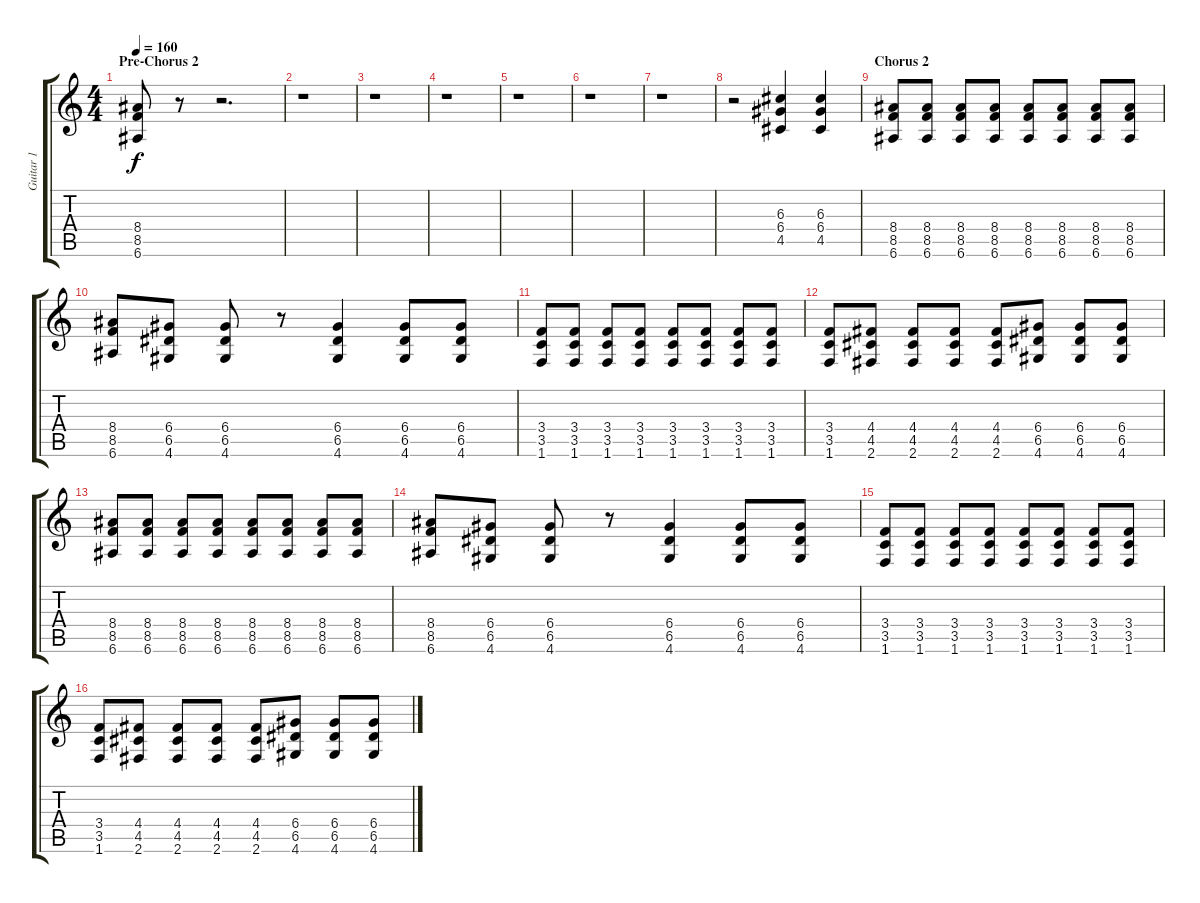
\track ("Guitar 1" "Guitar 1") {instrument overdrivenguitar}
\staff {score tabs}
\tuning (E4 B3 G3 D3 A2 E2) {hide}
\ts (4 4)
\section ("" "Pre-Chorus 2")
\tempo 160
\clef g2
\ks c
(8.4 8.5 6.6).8{dy f} r.8 r.2{d} |
r.1 |
r.1 |
r.1 |
r.1 |
r.1 |
r.1 |
r.2 (6.3 6.4 4.5).4 (6.3 6.4 4.5).4 |
\section ("" "Chorus 2")
(8.4 8.5 6.6).8 (8.4 8.5 6.6).8 (8.4 8.5 6.6).8 (8.4 8.5 6.6).8 (8.4 8.5 6.6).8 (8.4 8.5 6.6).8 (8.4 8.5 6.6).8 (8.4 8.5 6.6).8 |
(8.4 8.5 6.6).8 (6.4 6.5 4.6).8 (6.4 6.5 4.6).8 r.8 (6.4 6.5 4.6).4 (6.4 6.5 4.6).8 (6.4 6.5 4.6).8 |
(3.4 3.5 1.6).8 (3.4 3.5 1.6).8 (3.4 3.5 1.6).8 (3.4 3.5 1.6).8 (3.4 3.5 1.6).8 (3.4 3.5 1.6).8 (3.4 3.5 1.6).8 (3.4 3.5 1.6).8 |
(3.4 3.5 1.6).8 (4.4 4.5 2.6).8 (4.4 4.5 2.6).8 (4.4 4.5 2.6).8 (4.4 4.5 2.6).8 (6.4 6.5 4.6).8 (6.4 6.5 4.6).8 (6.4 6.5 4.6).8 |
(8.4 8.5 6.6).8 (8.4 8.5 6.6).8 (8.4 8.5 6.6).8 (8.4 8.5 6.6).8 (8.4 8.5 6.6).8 (8.4 8.5 6.6).8 (8.4 8.5 6.6).8 (8.4 8.5 6.6).8 |
(8.4 8.5 6.6).8 (6.4 6.5 4.6).8 (6.4 6.5 4.6).8 r.8 (6.4 6.5 4.6).4 (6.4 6.5 4.6).8 (6.4 6.5 4.6).8 |
(3.4 3.5 1.6).8 (3.4 3.5 1.6).8 (3.4 3.5 1.6).8 (3.4 3.5 1.6).8 (3.4 3.5 1.6).8 (3.4 3.5 1.6).8 (3.4 3.5 1.6).8 (3.4 3.5 1.6).8 |
(3.4 3.5 1.6).8 (4.4 4.5 2.6).8 (4.4 4.5 2.6).8 (4.4 4.5 2.6).8 (4.4 4.5 2.6).8 (6.4 6.5 4.6).8 (6.4 6.5 4.6).8 (6.4 6.5 4.6).8
